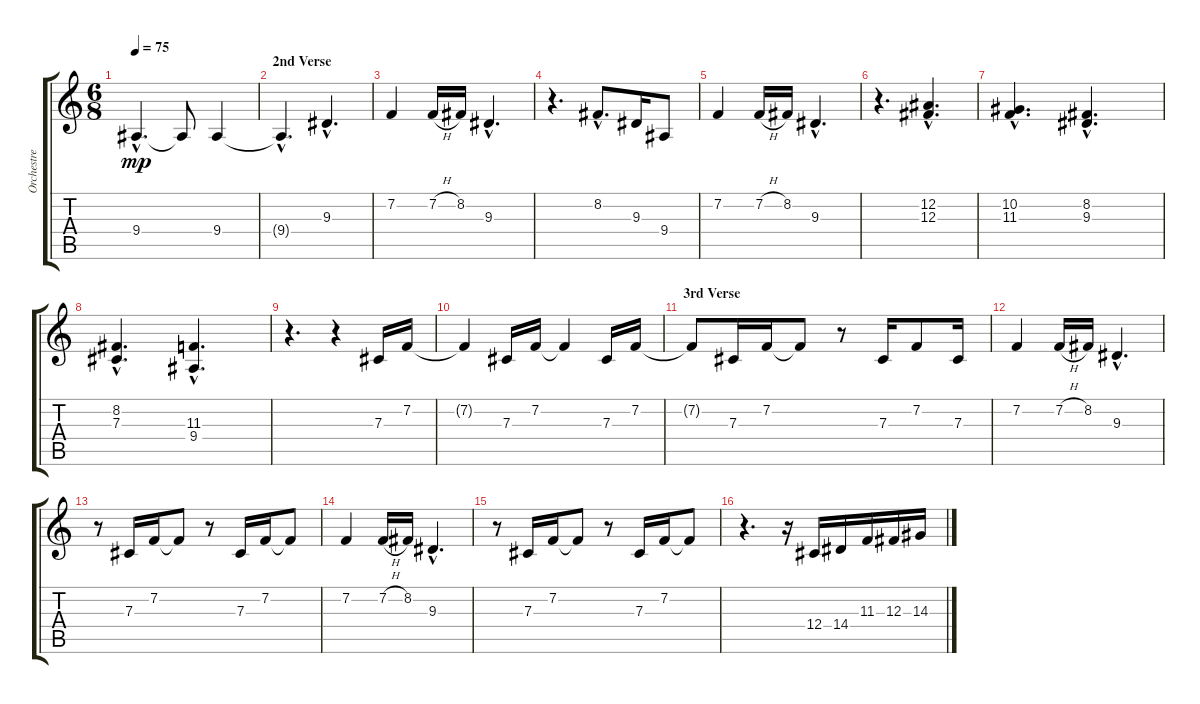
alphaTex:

\track ("Orchestre" "Orchestre") {instrument stringensemble1}
\staff {score tabs}
\tuning (Eb4 Bb3 Gb3 Db3 Ab2 Eb2) {hide}
\ts (6 8)
\tempo 75
\clef g2
\ks c
9.4{hac t}.4{d dy mp} 9.4{t}.8 9.4.4 |
\section ("" "2nd Verse")
9.4{hac t}.4{d} 9.3{hac}.4{d} |
7.2.4 7.2{h}.16 8.2.16 9.3{hac}.4{d} |
r.4{d} 8.2{hac}.8{d} 9.3.16 9.4.8 |
7.2.4 7.2{h}.16 8.2.16 9.3{hac}.4{d} |
r.4{d} (12.2{hac} 12.3{hac}).4{d} |
(10.2{hac} 11.3{hac}).4{d} (8.2{hac} 9.3{hac}).4{d} |
(8.2{hac} 7.3{hac}).4{d} (11.3{hac} 9.4{hac}).4{d} |
r.4{d} r.4 7.3.16 7.2.16 |
7.2{t}.4 7.3.16 7.2.16 7.2{t}.4 7.3.16 7.2.16 |
\section ("" "3rd Verse")
7.2{t}.8 7.3.16 7.2.16 7.2{t}.8 r.8 7.3.16 7.2.8 7.3.16 |
7.2.4 7.2{h}.16 8.2.16 9.3{hac}.4{d} |
r.8 7.3.16 7.2.16 7.2{t}.8 r.8 7.3.16 7.2.16 7.2{t}.8 |
7.2.4 7.2{h}.16 8.2.16 9.3{hac}.4{d} |
r.8 7.3.16 7.2.16 7.2{t}.8 r.8 7.3.16 7.2.16 7.2{t}.8 |
r.4{d} r.16 12.4.16 14.4.16 11.3.16 12.3.16 14.3.16
